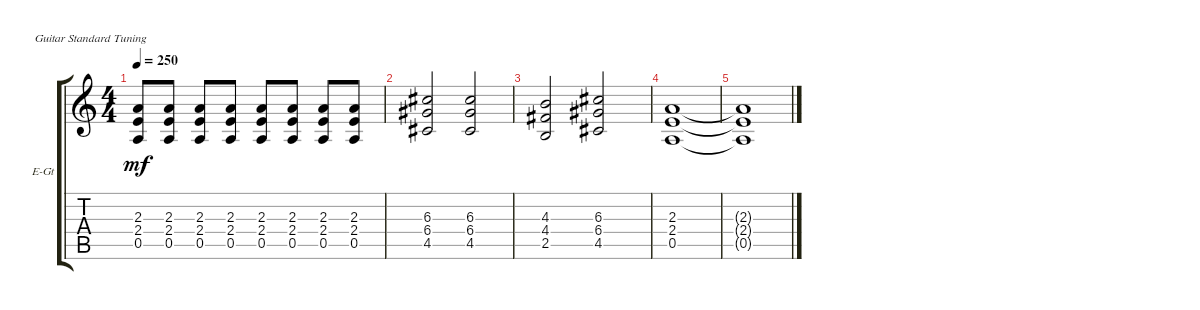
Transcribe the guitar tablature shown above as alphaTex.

\defaultSystemsLayout 4
\bracketExtendMode groupsimilarinstruments
\firstSystemTrackNameOrientation horizontal
\otherSystemsTrackNameOrientation horizontal
\track ("Magic girl" "E-Gt") {instrument distortionguitar}
\staff {score tabs}
\tuning (E4 B3 G3 D3 A2 E2)
\ts (4 4)
\tempo 250
\clef g2
\ks c
(0.5 2.4 2.3).8{dy mf} (0.5 2.4 2.3).8 (0.5 2.4 2.3).8 (0.5 2.4 2.3).8 (0.5 2.4 2.3).8 (0.5 2.4 2.3).8 (0.5 2.4 2.3).8 (0.5 2.4 2.3).8 |
(4.5 6.3 6.4).2 (4.5 6.4 6.3).2 |
(2.5 4.4 4.3).2 (4.5 6.4 6.3).2 |
(0.5 2.4 2.3).1 |
(2.3{t} 2.4{t} 0.5{t}).1
